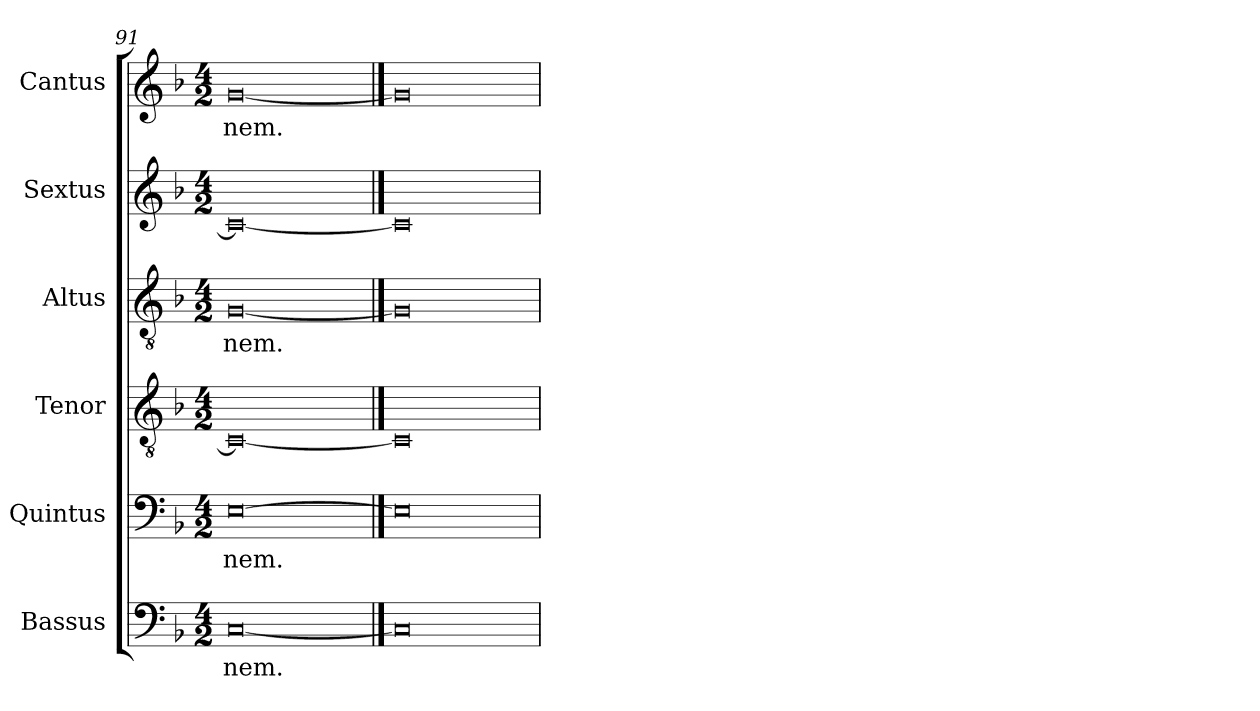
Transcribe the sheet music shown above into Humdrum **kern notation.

**kern	**text	**kern	**text	**kern	**kern	**text	**kern	**kern	**text
*part6	*part6	*part5	*part5	*part4	*part3	*part3	*part2	*part1	*part1
*staff6	*staff6	*staff5	*staff5	*staff4	*staff3	*staff3	*staff2	*staff1	*staff1
*I"Bassus	*	*I"Quintus	*	*I"Tenor	*I"Altus	*	*I"Sextus	*I"Cantus	*
*clefF4	*	*clefF4	*	*clefGv2	*clefGv2	*	*clefG2	*clefG2	*
*k[b-]	*	*k[b-]	*	*k[b-]	*k[b-]	*	*k[b-]	*k[b-]	*
*F:	*	*F:	*	*F:	*F:	*	*F:	*F:	*
*M4/2	*	*M4/2	*	*M4/2	*M4/2	*	*M4/2	*M4/2	*
=91	=91	=91	=91	=91	=91	=91	=91	=91	=91
!	!LO:LY:b	!	!LO:LY:b	!	!	!LO:LY:b	!	!	!LO:LY:b
[0C	-nem.	[0E	-nem.	0C_	[0G	-nem.	0c_	[0g	-nem.
==92	==92	==92	==92	==92	==92	==92	==92	==92	==92
0C]	.	0E]	.	0C]	0G]	.	0c]	0g]	.
=	=	=	=	=	=	=	=	=	=
*-	*-	*-	*-	*-	*-	*-	*-	*-	*-
